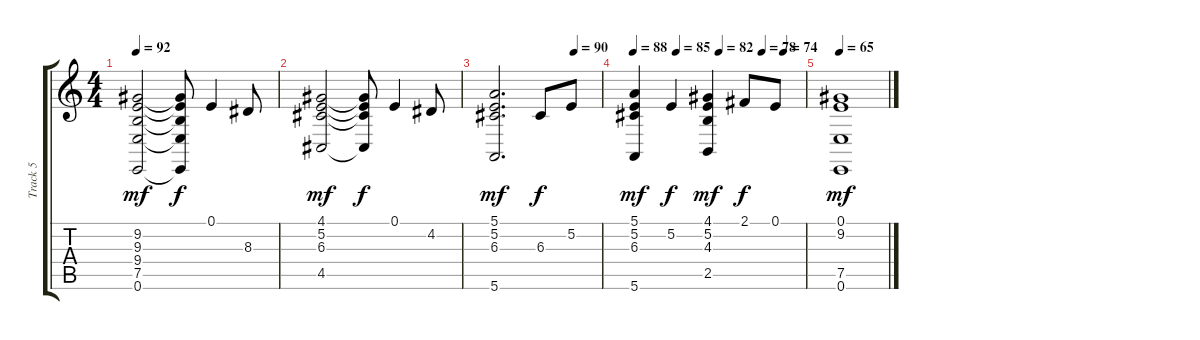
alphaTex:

\track ("Track 5" "Track 5") {instrument electricgrandpiano}
\staff {score tabs}
\tuning (E4 B3 G3 D3 A2 E2) {hide}
\ts (4 4)
\tempo 92
\clef g2
\ks c
(9.2 9.3 9.4 7.5 0.6).2{dy mf} (9.2{t} 9.3{t} 9.4{t} 7.5{t} 0.6{t}).8{dy f} 0.1.4 8.3.8 |
(4.1 5.2 6.3 4.5).2{dy mf} (4.1{t} 5.2{t} 6.3{t} 4.5{t}).8{dy f} 0.1.4 4.2.8 |
\tempo (90 0.75)
(5.1 5.2 6.3 5.6).2{d dy mf} 6.3.8{dy f} 5.2.8 |
\tempo 88
\tempo (85 0.25)
\tempo (82 0.5)
\tempo (78 0.75)
\tempo (74 0.875)
(5.1 5.2 6.3 5.6).4{dy mf} 5.2.4{dy f} (4.1 5.2 4.3 2.5).4{dy mf} 2.1.8{dy f} 0.1.8 |
\tempo 65
(0.1 9.2 7.5 0.6).1{dy mf}
